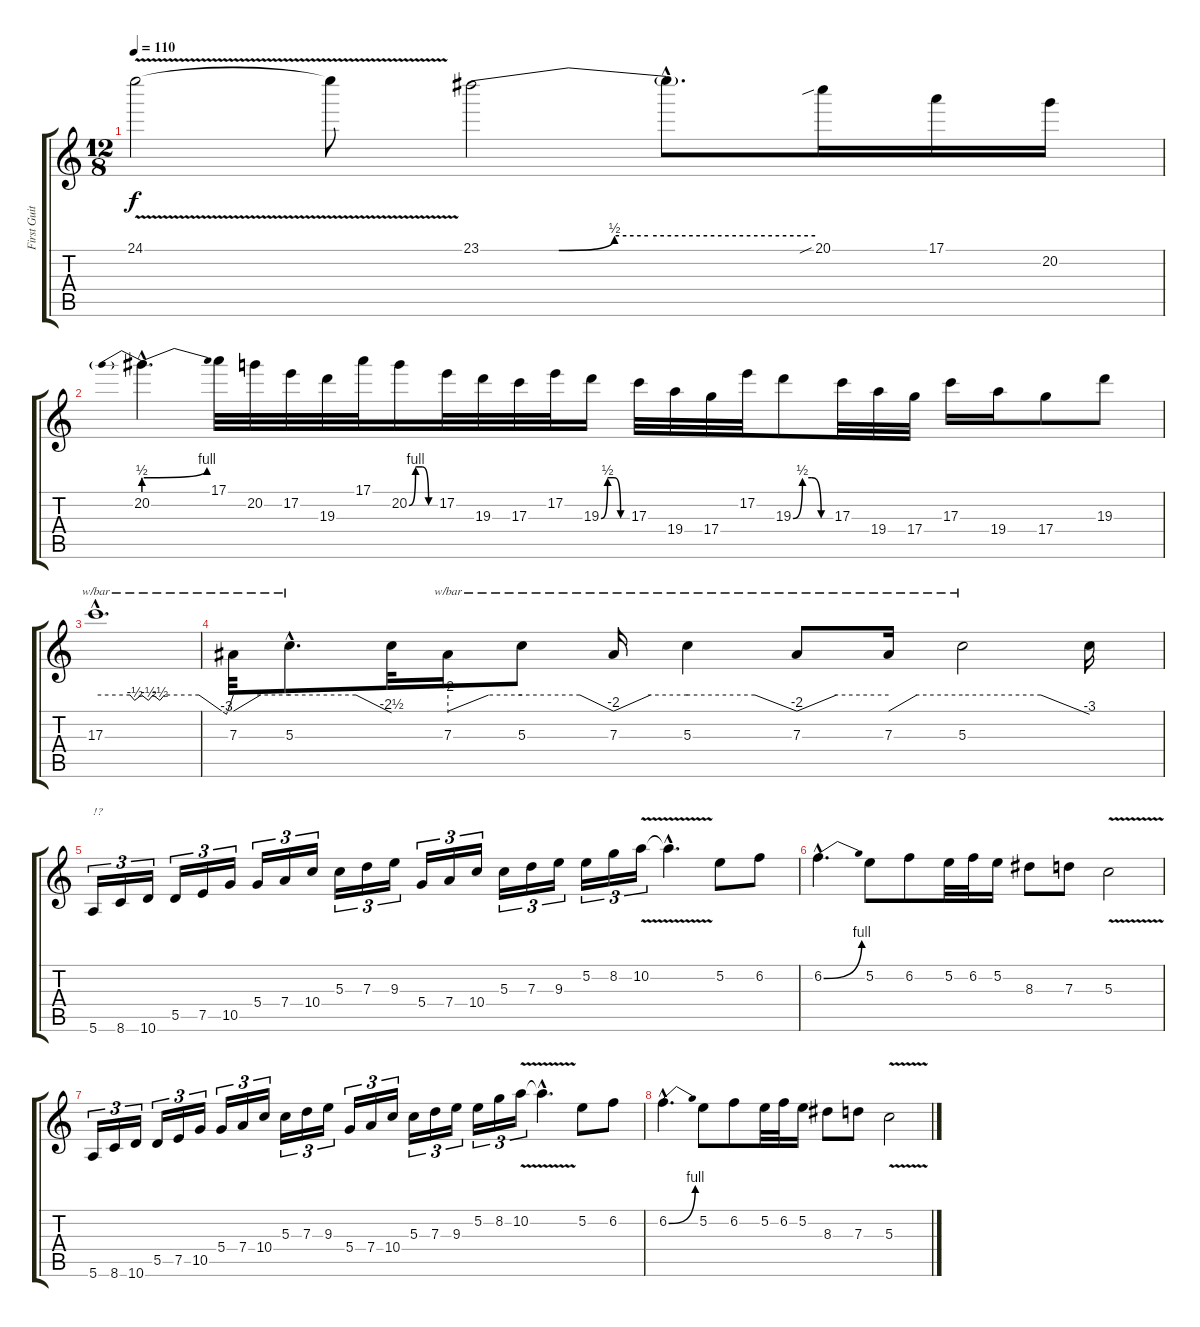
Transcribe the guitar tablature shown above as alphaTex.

\track ("First Guitar" "First Guit") {instrument overdrivenguitar}
\staff {score tabs}
\tuning (E4 B3 G3 D3 A2 E2) {hide}
\ts (12 8)
\tempo 110
\clef g2
\ks c
24.1{v}.2{dy f} 24.1{t}.8 23.1{be (custom 0 0 14 0 24 2 30 2 60 2)}.2 23.1{hac t}.8{d} 20.1{sib}.16 17.1.16 20.2.16 |
20.2{be (prebendbend 0 2 60 4) hac}.4{d} 17.1.32 20.2.32 17.2.32 19.3.32 17.1.32 20.2{be (custom 0 0 15 4 30 4 45 0 60 0)}.16 17.2.32 19.3.32 17.3.32 17.2.32 19.3{be (custom 0 0 15 2 30 2 45 0 60 0)}.16 17.3.32 19.4.32 17.4.32 17.2.32 19.3{be (custom 0 0 15 2 30 2 45 0 60 0)}.8 17.3.32 19.4.32 17.4.32 17.3.16 19.4.16 17.4.8 19.3.8 |
17.3{hac}.1{d tbe (custom default 0 0 15 0 17 -2 20 0 23 -2 25 0 28 -2 30 0 45 0 57 -12 60 0)} |
7.3.32{tbe (custom default 0 -8 29 0 60 0)} 5.3{hac}.8{d tbe (custom default 0 0 39 0 60 -10)} 5.3{t}.32 7.3.16{tbe (custom default 0 -8 33 0 60 0)} 5.3.8{tbe (custom default 0 0 38 0 60 -8)} 7.3.16{tbe (custom default 0 -8 30 0 60 0)} 5.3.4{tbe (custom default 0 0 37 0 60 -8)} 7.3.8{tbe (custom default 0 -8 26 0 60 0)} 7.3.16{tbe (custom default 0 -8 23 0 60 0)} 5.3.2{tbe (custom default 0 0 37 0 60 -12)} 5.3{t}.16 |
5.6.16{tu (3 2) txt "!?"} 8.6.16{tu (3 2)} 10.6.16{tu (3 2)} 5.5.16{tu (3 2)} 7.5.16{tu (3 2)} 10.5.16{tu (3 2)} 5.4.16{tu (3 2)} 7.4.16{tu (3 2)} 10.4.16{tu (3 2)} 5.3.16{tu (3 2)} 7.3.16{tu (3 2)} 9.3.16{tu (3 2)} 5.4.16{tu (3 2)} 7.4.16{tu (3 2)} 10.4.16{tu (3 2)} 5.3.16{tu (3 2)} 7.3.16{tu (3 2)} 9.3.16{tu (3 2)} 5.2.16{tu (3 2)} 8.2.16{tu (3 2)} 10.2{v}.16{tu (3 2)} 10.2{hac t}.4{d} 5.2.8 6.2.8 |
6.2{be (bend 0 0 60 4) hac}.4{d} 5.2.8 6.2.8 5.2.32 6.2.32 5.2.16 8.3.8 7.3.8 5.3{v}.2 |
5.6.16{tu (3 2)} 8.6.16{tu (3 2)} 10.6.16{tu (3 2)} 5.5.16{tu (3 2)} 7.5.16{tu (3 2)} 10.5.16{tu (3 2)} 5.4.16{tu (3 2)} 7.4.16{tu (3 2)} 10.4.16{tu (3 2)} 5.3.16{tu (3 2)} 7.3.16{tu (3 2)} 9.3.16{tu (3 2)} 5.4.16{tu (3 2)} 7.4.16{tu (3 2)} 10.4.16{tu (3 2)} 5.3.16{tu (3 2)} 7.3.16{tu (3 2)} 9.3.16{tu (3 2)} 5.2.16{tu (3 2)} 8.2.16{tu (3 2)} 10.2{v}.16{tu (3 2)} 10.2{hac t}.4{d} 5.2.8 6.2.8 |
6.2{be (bend 0 0 60 4) hac}.4{d} 5.2.8 6.2.8 5.2.32 6.2.32 5.2.16 8.3.8 7.3.8 5.3{v}.2
